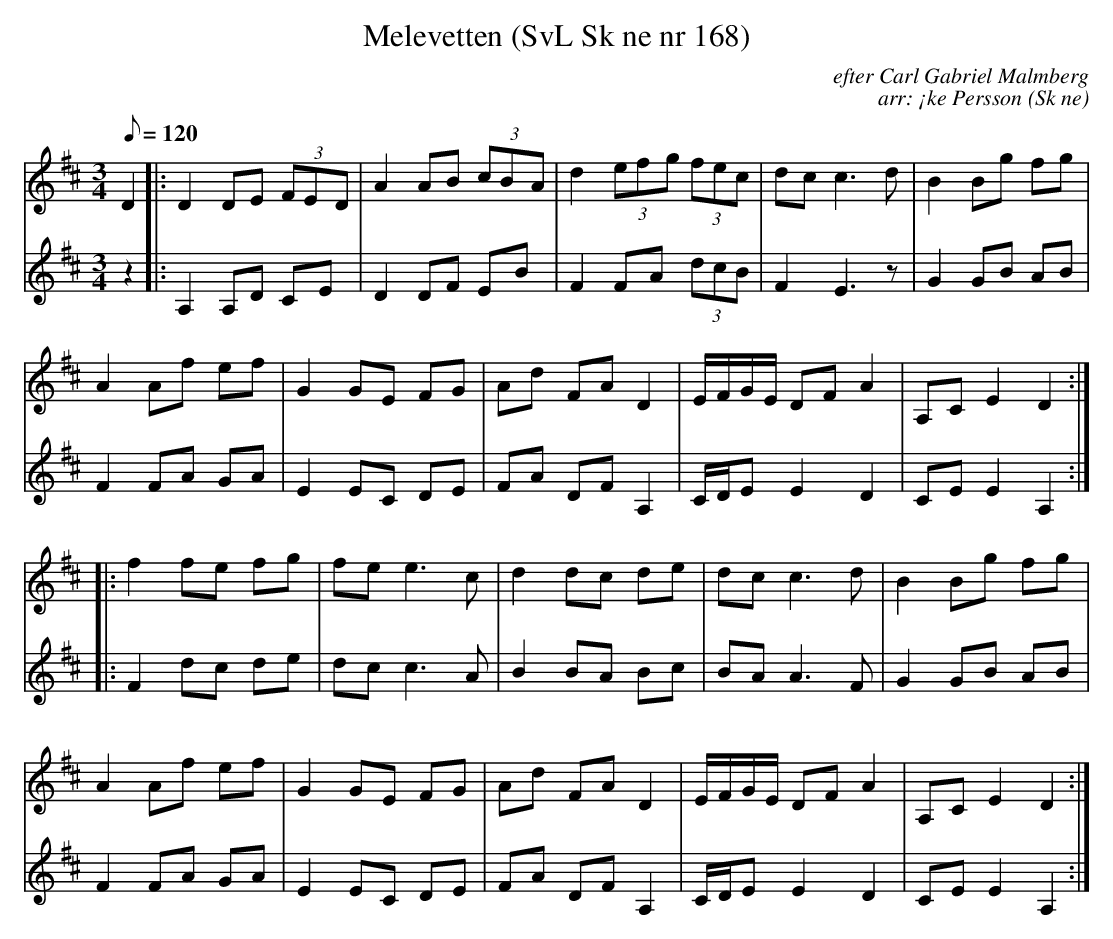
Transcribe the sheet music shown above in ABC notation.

X:1
T:Melevetten (SvL Sk ne nr 168)
C:efter Carl Gabriel Malmberg
C:arr: ¡ke Persson
M:3/4
L:1/8
O:Sk ne
Q:120
K:D
V:1
D2 |: D2 DE (3FED | A2 AB (3cBA | d2 (3efg (3fec | dc c3 d | B2 Bg fg |
 A2 Af ef | G2 GE FG | Ad FA D2 | E/2F/2G/2E/2 DF A2 | A,C E2 D2 ::
f2 fe fg | fe e3 c | d2 dc de | dc c3 d | B2 Bg fg |
 A2 Af ef | G2 GE FG | Ad FA D2 | E/2F/2G/2E/2 DF A2 | A,C E2 D2 :|
V:2
z2 |: A,2 A,D CE | D2 DF EB | F2 FA (3dcB | F2 E3 z | G2 GB AB |
 F2 FA GA | E2 EC DE | FA DF A,2 | C/2D/2E E2 D2 | CE E2 A,2 ::
F2 dc de | dc c3 A | B2 BA Bc | BA A3 F |G2 GB AB |
 F2 FA GA | E2 EC DE | FA DF A,2 | C/2D/2E E2 D2 | CE E2 A,2 :|
